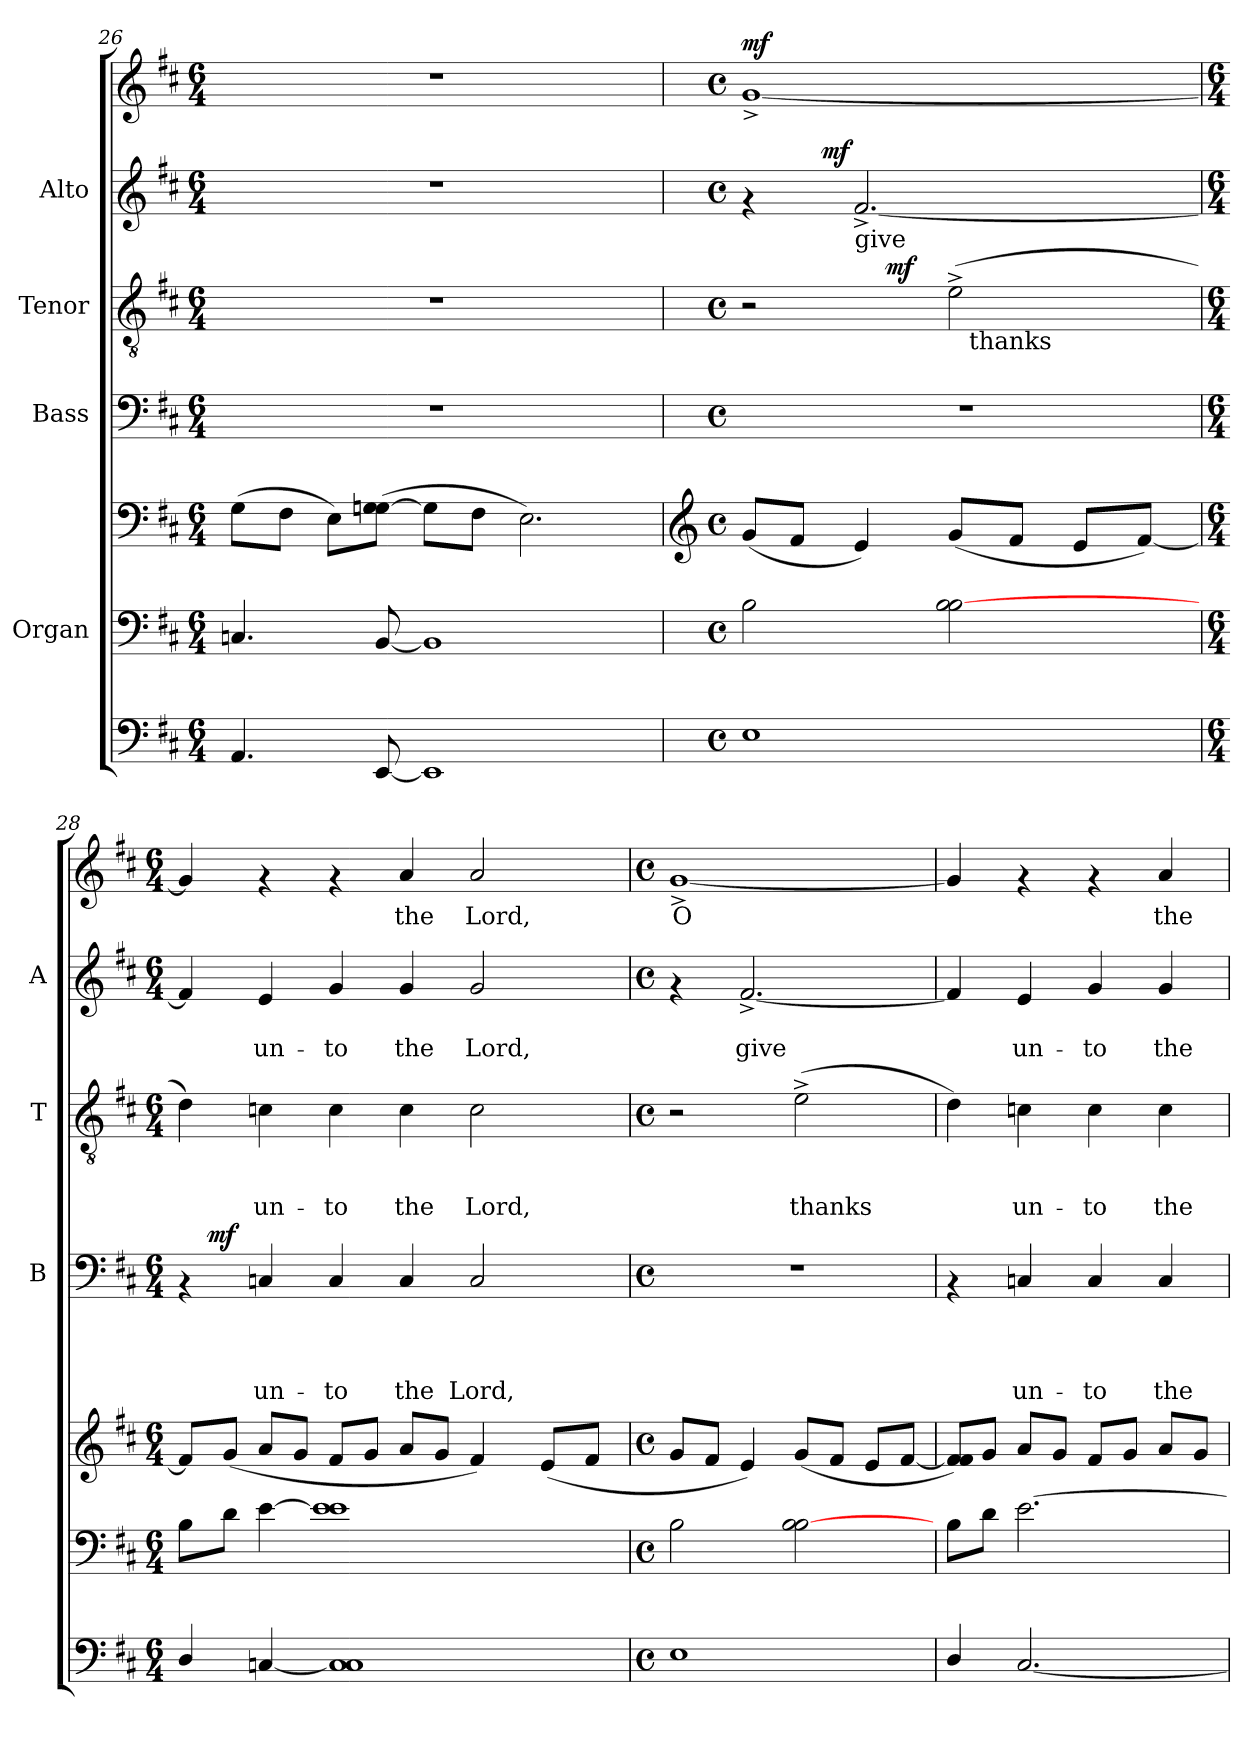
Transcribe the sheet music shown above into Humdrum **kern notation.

**kern	**kern	**kern	**kern	**text	**text	**text	**text	**dynam	**kern	**text	**text	**text	**dynam	**kern	**text	**text	**dynam	**kern	**text	**dynam
*part6	*part5	*part5	*part4	*part4	*part4	*part4	*part4	*part4	*part3	*part3	*part3	*part3	*part3	*part2	*part2	*part2	*part2	*part1	*part1	*part1
*staff7	*staff6	*staff5	*staff4	*staff4	*staff4	*staff4	*staff4	*staff4	*staff3	*staff3	*staff3	*staff3	*staff3	*staff2	*staff2	*staff2	*staff2	*staff1	*staff1	*staff1
*	*I"Organ	*	*I"Bass	*	*	*	*	*	*I"Tenor	*	*	*	*	*I"Alto	*	*	*	*	*	*
*	*	*	*I'B	*	*	*	*	*	*I'T	*	*	*	*	*I'A	*	*	*	*	*	*
*clefF4	*clefF4	*clefF4	*clefF4	*	*	*	*	*	*clefGv2	*	*	*	*	*clefG2	*	*	*	*clefG2	*	*
*k[f#c#]	*k[f#c#]	*k[f#c#]	*k[f#c#]	*	*	*	*	*	*k[f#c#]	*	*	*	*	*k[f#c#]	*	*	*	*k[f#c#]	*	*
*D:	*D:	*D:	*D:	*	*	*	*	*	*D:	*	*	*	*	*D:	*	*	*	*D:	*	*
*M6/4	*M6/4	*M6/4	*M6/4	*	*	*	*	*	*M6/4	*	*	*	*	*M6/4	*	*	*	*M6/4	*	*
=26	=26	=26	=26	=26	=26	=26	=26	=26	=26	=26	=26	=26	=26	=26	=26	=26	=26	=26	=26	=26
4.AA/	4.Cn/	(>8G\L	1.r	.	.	.	.	.	1.r	.	.	.	.	1.r	.	.	.	1.r	.	.
.	.	8F#\J	.	.	.	.	.	.	.	.	.	.	.	.	.	.	.	.	.	.
.	.	8E\L)	.	.	.	.	.	.	.	.	.	.	.	.	.	.	.	.	.	.
[<8EE/	[<8BB/	(>8Gn\ [>8Gn\J	.	.	.	.	.	.	.	.	.	.	.	.	.	.	.	.	.	.
1EE]	1BB]	8G\L]	.	.	.	.	.	.	.	.	.	.	.	.	.	.	.	.	.	.
.	.	8F#\J	.	.	.	.	.	.	.	.	.	.	.	.	.	.	.	.	.	.
.	.	2.E\)	.	.	.	.	.	.	.	.	.	.	.	.	.	.	.	.	.	.
=27	=27	=27	=27	=27	=27	=27	=27	=27	=27	=27	=27	=27	=27	=27	=27	=27	=27	=27	=27	=27
*	*	*clefG2	*	*	*	*	*	*	*	*	*	*	*	*	*	*	*	*	*	*
*M4/4	*M4/4	*M4/4	*M4/4	*	*	*	*	*	*M4/4	*	*	*	*	*M4/4	*	*	*	*M4/4	*	*
*met(c)	*met(c)	*met(c)	*met(c)	*	*	*	*	*	*met(c)	*	*	*	*	*met(c)	*	*	*	*met(c)	*	*
!	!	!	!	!	!	!	!	!	!	!	!	!	!	!	!	!	!	!	!	!LO:DY:a
*	*	*	*	*	*	*	*	*	*^	*	*	*	*	*^	*	*	*	*	*	*
*	*	*	*	*	*	*	*	*	*	*^	*	*	*	*	*	*	*	*	*	*	*	*
1E	2B\	(<8g/L	1r	.	.	.	.	.	2r	4ryy	2ryy	.	.	.	.	4rf	8.ryy	.	.	.	[<1g^<	.	mf
.	.	8f#/J	.	.	.	.	.	.	.	.	.	.	.	.	.	.	.	.	.	.	.	.	.
!	!	!	!	!	!	!	!	!	!	!	!	!	!	!	!	!	!	!	!	!LO:DY:a	!	!	!
.	.	.	.	.	.	.	.	.	.	.	.	.	.	.	.	.	2ryy	.	.	mf	.	.	.
!	!	!	!	!	!	!	!	!	!	!	!	!	!	!	!	!LO:TX:b:t=give	!	!	!	!	!	!	!
.	.	4e/)	.	.	.	.	.	.	.	16ryy	.	.	.	.	.	[<2.f#^</	.	.	.	.	.	.	.
!	!	!	!	!	!	!	!	!	!	!	!	!	!	!	!LO:DY:a	!	!	!	!	!	!	!	!
.	.	.	.	.	.	.	.	.	.	2ryy	.	.	.	.	mf	.	.	.	.	.	.	.	.
.	2B\ [<2B\	(<8g/L	.	.	.	.	.	.	(>2e^>\	.	32ryy	.	.	.	.	.	.	.	.	.	.	.	.
!	!	!	!	!	!	!	!	!	!	!	!LO:TX:b:t=thanks	!	!	!	!	!	!	!	!	!	!	!	!
.	.	.	.	.	.	.	.	.	.	.	4...ryy	.	.	.	.	.	.	.	.	.	.	.	.
.	.	8f#/J	.	.	.	.	.	.	.	.	.	.	.	.	.	.	.	.	.	.	.	.	.
.	.	.	.	.	.	.	.	.	.	.	.	.	.	.	.	.	4ryy	.	.	.	.	.	.
.	.	8e/L	.	.	.	.	.	.	.	.	.	.	.	.	.	.	.	.	.	.	.	.	.
.	.	.	.	.	.	.	.	.	.	8.ryy	.	.	.	.	.	.	.	.	.	.	.	.	.
.	.	[<8f#/J)	.	.	.	.	.	.	.	.	.	.	.	.	.	.	.	.	.	.	.	.	.
.	.	.	.	.	.	.	.	.	.	.	.	.	.	.	.	.	16ryy	.	.	.	.	.	.
*	*	*	*	*	*	*	*	*	*v	*v	*v	*	*	*	*	*	*	*	*	*	*	*	*
*	*	*	*	*	*	*	*	*	*	*	*	*	*	*v	*v	*	*	*	*	*	*
!!LO:PB:g=z
=28	=28	=28	=28	=28	=28	=28	=28	=28	=28	=28	=28	=28	=28	=28	=28	=28	=28	=28	=28	=28
*M6/4	*M6/4	*M6/4	*M6/4	*	*	*	*	*	*M6/4	*	*	*	*	*M6/4	*	*	*	*M6/4	*	*
*	*	*	*^	*	*	*	*	*	*	*	*	*	*	*	*	*	*	*	*	*
4D/	8B\L	8f#/L]	4rAA	16.ryy	.	.	.	.	.	4d\)	.	.	.	.	4f#/]	.	.	.	4g/]	.	.
!	!	!	!	!	!	!	!	!	!LO:DY:a	!	!	!	!	!	!	!	!	!	!	!	!
.	.	.	.	1ryy	.	.	.	.	mf	.	.	.	.	.	.	.	.	.	.	.	.
.	8d\J	(<8g/J	.	.	.	.	.	.	.	.	.	.	.	.	.	.	.	.	.	.	.
!	!	!	!	!	!	!	!	!LO:LY:b	!	!	!	!	!LO:LY:b	!	!	!	!LO:LY:b	!	!	!	!
[<4Cn/	[>4e\	8a/L	4Cn/	.	.	.	.	un-	.	4cn\	.	.	un-	.	4e/	.	un-	.	4rf	.	.
.	.	8g/J	.	.	.	.	.	.	.	.	.	.	.	.	.	.	.	.	.	.	.
!	!	!	!	!	!	!	!	!LO:LY:b	!	!	!	!	!LO:LY:b	!	!	!	!LO:LY:b	!	!	!	!
1C] 1C	1e] 1e	8f#/L	4C/	.	.	.	.	-to	.	4c\	.	.	-to	.	4g/	.	-to	.	4rf	.	.
.	.	8g/J	.	.	.	.	.	.	.	.	.	.	.	.	.	.	.	.	.	.	.
!	!	!	!	!	!	!	!	!LO:LY:b	!	!	!	!	!LO:LY:b	!	!	!	!LO:LY:b	!	!	!LO:LY:b	!
.	.	8a/L	4C/	.	.	.	.	the	.	4c\	.	.	the	.	4g/	.	the	.	4a/	the	.
.	.	8g/J	.	.	.	.	.	.	.	.	.	.	.	.	.	.	.	.	.	.	.
!	!	!	!	!	!	!	!	!LO:LY:b	!	!	!	!	!LO:LY:b	!	!	!	!LO:LY:b	!	!	!LO:LY:b	!
.	.	4f#/)	2C/	.	.	.	.	Lord,	.	2c\	.	.	Lord,	.	2g/	.	Lord,	.	2a/	Lord,	.
.	.	.	.	4ryy	.	.	.	.	.	.	.	.	.	.	.	.	.	.	.	.	.
.	.	(<8e/L	.	.	.	.	.	.	.	.	.	.	.	.	.	.	.	.	.	.	.
.	.	.	.	8ryy	.	.	.	.	.	.	.	.	.	.	.	.	.	.	.	.	.
.	.	8f#/J	.	.	.	.	.	.	.	.	.	.	.	.	.	.	.	.	.	.	.
.	.	.	.	32ryy	.	.	.	.	.	.	.	.	.	.	.	.	.	.	.	.	.
*	*	*	*v	*v	*	*	*	*	*	*	*	*	*	*	*	*	*	*	*	*	*
=29	=29	=29	=29	=29	=29	=29	=29	=29	=29	=29	=29	=29	=29	=29	=29	=29	=29	=29	=29	=29
*M4/4	*M4/4	*M4/4	*M4/4	*	*	*	*	*	*M4/4	*	*	*	*	*M4/4	*	*	*	*M4/4	*	*
*met(c)	*met(c)	*met(c)	*met(c)	*	*	*	*	*	*met(c)	*	*	*	*	*met(c)	*	*	*	*met(c)	*	*
*	*	*	*^	*	*	*	*	*	*	*	*	*	*	*	*	*	*	*	*	*
!	!	!	!	!	!	!	!	!	!	!	!	!	!	!	!	!	!	!	!	!LO:LY:b	!
*	*	*	*v	*v	*	*	*	*	*	*	*	*	*	*	*	*	*	*	*	*	*
1E	2B\	8g/L	1r	.	.	.	.	.	2r	.	.	.	.	4rf	.	.	.	[<1g^<	O	.
.	.	8f#/J	.	.	.	.	.	.	.	.	.	.	.	.	.	.	.	.	.	.
!	!	!	!	!	!	!	!	!	!	!	!	!	!	!	!	!LO:LY:b	!	!	!	!
.	.	4e/)	.	.	.	.	.	.	.	.	.	.	.	[<2.f#^</	.	give	.	.	.	.
!	!	!	!	!	!	!	!	!	!	!	!	!LO:LY:b	!	!	!	!	!	!	!	!
.	2B\ [>2B\	(<8g/L	.	.	.	.	.	.	(>2e^>\	.	.	thanks	.	.	.	.	.	.	.	.
.	.	8f#/J	.	.	.	.	.	.	.	.	.	.	.	.	.	.	.	.	.	.
.	.	8e/L	.	.	.	.	.	.	.	.	.	.	.	.	.	.	.	.	.	.
.	.	[<8f#/J	.	.	.	.	.	.	.	.	.	.	.	.	.	.	.	.	.	.
=30	=30	=30	=30	=30	=30	=30	=30	=30	=30	=30	=30	=30	=30	=30	=30	=30	=30	=30	=30	=30
4D/	8B\L	8f#/] 8f#/L)	4rAA	.	.	.	.	.	4d\)	.	.	.	.	4f#/]	.	.	.	4g/]	.	.
.	8d\J	8g/J	.	.	.	.	.	.	.	.	.	.	.	.	.	.	.	.	.	.
!	!	!	!	!	!	!	!LO:LY:b	!	!	!	!	!LO:LY:b	!	!	!	!LO:LY:b	!	!	!	!
[<2.C#/	[>2.e\	8a/L	4Cn/	.	.	.	un-	.	4cn\	.	.	un-	.	4e/	.	un-	.	4rf	.	.
.	.	8g/J	.	.	.	.	.	.	.	.	.	.	.	.	.	.	.	.	.	.
!	!	!	!	!	!	!	!LO:LY:b	!	!	!	!	!LO:LY:b	!	!	!	!LO:LY:b	!	!	!	!
.	.	8f#/L	4C/	.	.	.	-to	.	4c\	.	.	-to	.	4g/	.	-to	.	4rf	.	.
.	.	8g/J	.	.	.	.	.	.	.	.	.	.	.	.	.	.	.	.	.	.
!	!	!	!	!	!	!	!LO:LY:b	!	!	!	!	!LO:LY:b	!	!	!	!LO:LY:b	!	!	!LO:LY:b	!
.	.	8a/L	4C/	.	.	.	the	.	4c\	.	.	the	.	4g/	.	the	.	4a/	the	.
.	.	8g/J	.	.	.	.	.	.	.	.	.	.	.	.	.	.	.	.	.	.
=	=	=	=	=	=	=	=	=	=	=	=	=	=	=	=	=	=	=	=	=
*-	*-	*-	*-	*-	*-	*-	*-	*-	*-	*-	*-	*-	*-	*-	*-	*-	*-	*-	*-	*-
